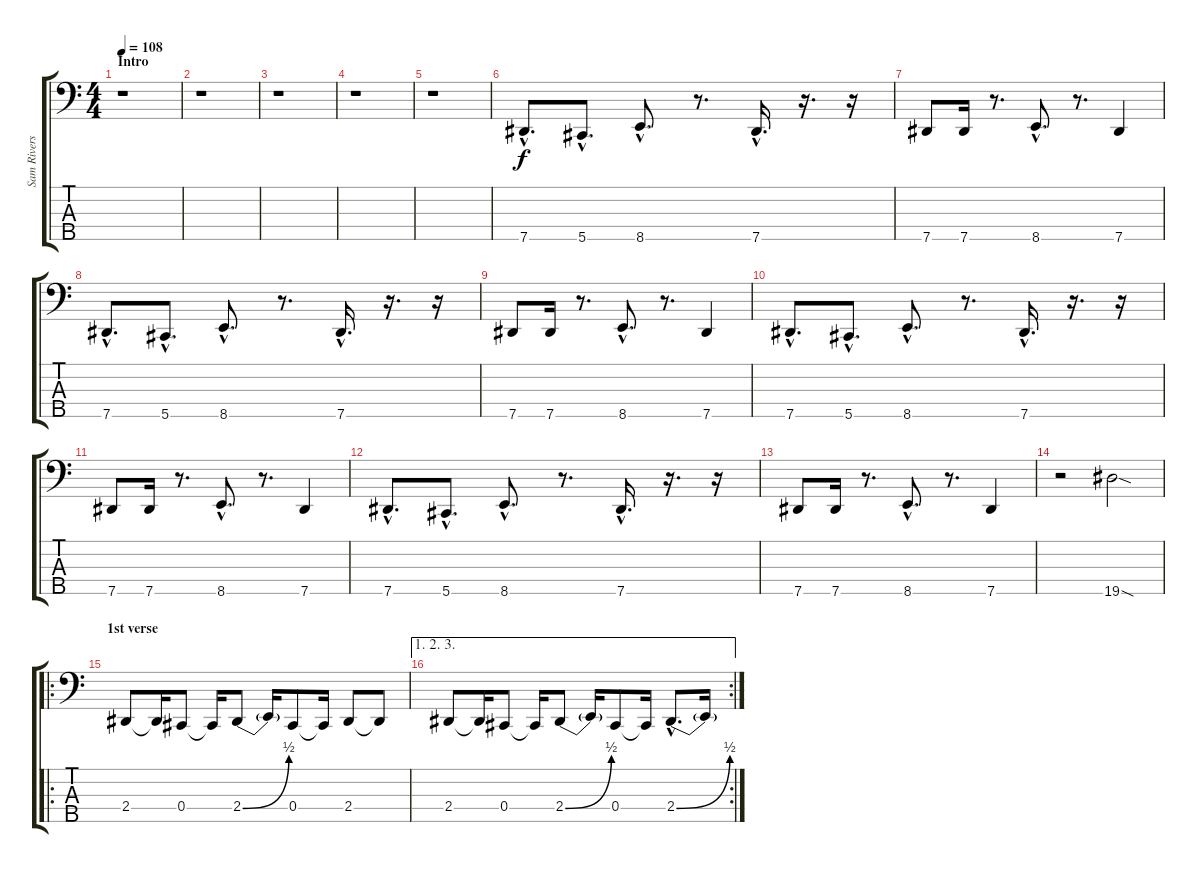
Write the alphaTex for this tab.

\track ("Sam Rivers" "Sam Rivers") {instrument electricbassfinger}
\staff {score tabs}
\tuning (E2 B1 Gb1 Db1 Ab0) {hide}
\ts (4 4)
\section ("" "Intro")
\tempo 108
\clef f4
\ks c
r.1{dy f instrument electricbassfinger} |
r.1 |
r.1 |
r.1 |
r.1 |
7.5{hac}.8{d} 5.5{hac}.8{d} 8.5{hac}.8{d} r.8{d} 7.5{hac}.16{d} r.16{d} r.16 |
7.5.8 7.5.16 r.8{d} 8.5{hac}.8{d} r.8{d} 7.5.4 |
7.5{hac}.8{d} 5.5{hac}.8{d} 8.5{hac}.8{d} r.8{d} 7.5{hac}.16{d} r.16{d} r.16 |
7.5.8 7.5.16 r.8{d} 8.5{hac}.8{d} r.8{d} 7.5.4 |
7.5{hac}.8{d} 5.5{hac}.8{d} 8.5{hac}.8{d} r.8{d} 7.5{hac}.16{d} r.16{d} r.16 |
7.5.8 7.5.16 r.8{d} 8.5{hac}.8{d} r.8{d} 7.5.4 |
7.5{hac}.8{d} 5.5{hac}.8{d} 8.5{hac}.8{d} r.8{d} 7.5{hac}.16{d} r.16{d} r.16 |
7.5.8 7.5.16 r.8{d} 8.5{hac}.8{d} r.8{d} 7.5.4 |
r.2 19.5{sod}.2 |
\ro
\section ("" "1st verse")
2.4.8 2.4{t}.16 0.4.8 0.4{t}.16 2.4{be (bend 0 0 60 2)}.8 2.4{t}.16 0.4.8 0.4{t}.16 2.4.8 2.4{t}.8 |
\ae (1 2 3)
\rc 2
2.4.8 2.4{t}.16 0.4.8 0.4{t}.16 2.4{be (bend 0 0 60 2)}.8 2.4{t}.16 0.4.8 0.4{t}.16 2.4{be (bend 0 0 60 2) hac}.8{d} 2.4{t}.16
